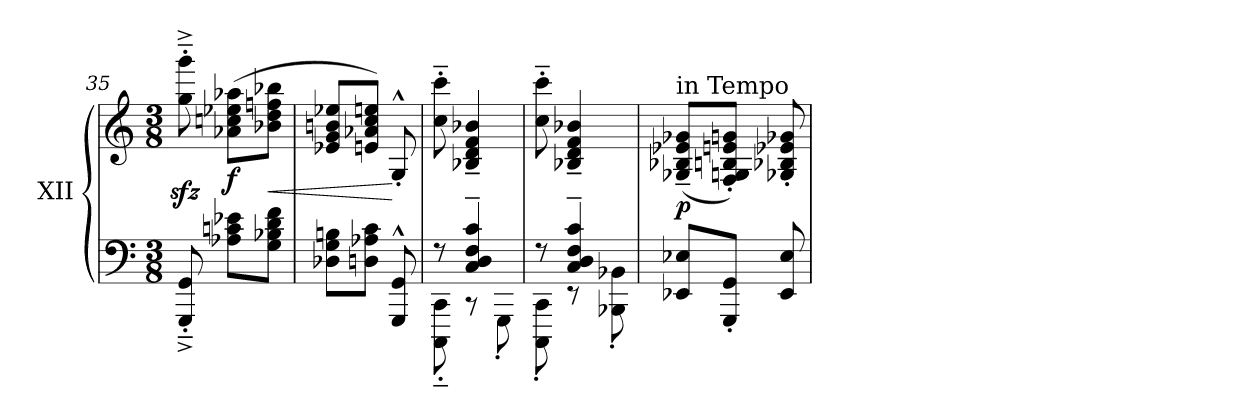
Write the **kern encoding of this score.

**kern	**kern	**dynam
*part1	*part1	*part1
*staff2	*staff1	*staff1/2
*I"XII	*	*
*clefF4	*clefG2	*
*k[]	*k[]	*
*M3/8	*M3/8	*
=35	=35	=35
8GGG/'~^ 8GG/'~^	8gg\zz<'~^ 8ggg\zz<'~^	.
!	!	!LO:DY:b
8A-X\< 8cn\< 8e-X\<L	(>8a-X\ 8ccn\ 8ee-X\ 8aa-X\L	f
!	!	!LO:HP:b
8G\< 8B-X\< 8d\< 8f\<J	8b-X\ 8dd\ 8ffn\ 8bb-X\J	<
=36	=36	=36
8D-X\< 8G\< 8Bn\<L	8e-X/ 8g/ 8bn/ 8ee-X/L	.
8Dn\< 8A-X\< 8c\<J	8en/ 8a-X/ 8cc/ 8een/J)	.
!	!	!LO:DY:n=1:b
8GGG/^^ 8GG/^^	8G'^^/	[ other-dynamics
!!LO:PB:g=z
=37	=37	=37
*^	*	*
!	!	!	!LO:DY:b
8r	8CCC\'~ 8CC\'~	8cc\'~ 8ccc\'~	other-dynamics
!	!	!	!LO:DY:b
!	!	!	!LO:DY:n=1:b
4C/~ 4D/~ 4F/~ 4c/~	8r	4B-X/~ 4d/~ 4f/~ 4b-X/~	p other-dynamics
.	8GGG'\	.	.
=38	=38	=38	=38
!	!	!	!LO:DY:b
8r	8CCC\' 8CC\'	8cc\'~ 8ccc\'~	other-dynamics
!	!	!	!LO:DY:b
!	!	!	!LO:DY:n=1:b
4C/~ 4D/~ 4F/~ 4c/~	8r	4B-X/~ 4d/~ 4f/~ 4b-X/~	p other-dynamics
.	8BBB-X\' 8BB-X\'	.	.
=39	=39	=39	=39
!	!	!LO:TX:t=in Tempo	!
!	!	!	!LO:DY:b
*v	*v	*	*
8EE-X/ 8E-X/L	(<8G-X/~ 8B-X/~ 8e-X/~ 8g-X/~L	p
8GGG/'< 8GG/'<J	8F/' 8Gn/' 8Bn/' 8en/' 8gn/'J)	.
8EE-/ 8E-/L	8G-X/' 8B-X/' 8e-X/' 8g-X/'L	.
=	=	=
*-	*-	*-
